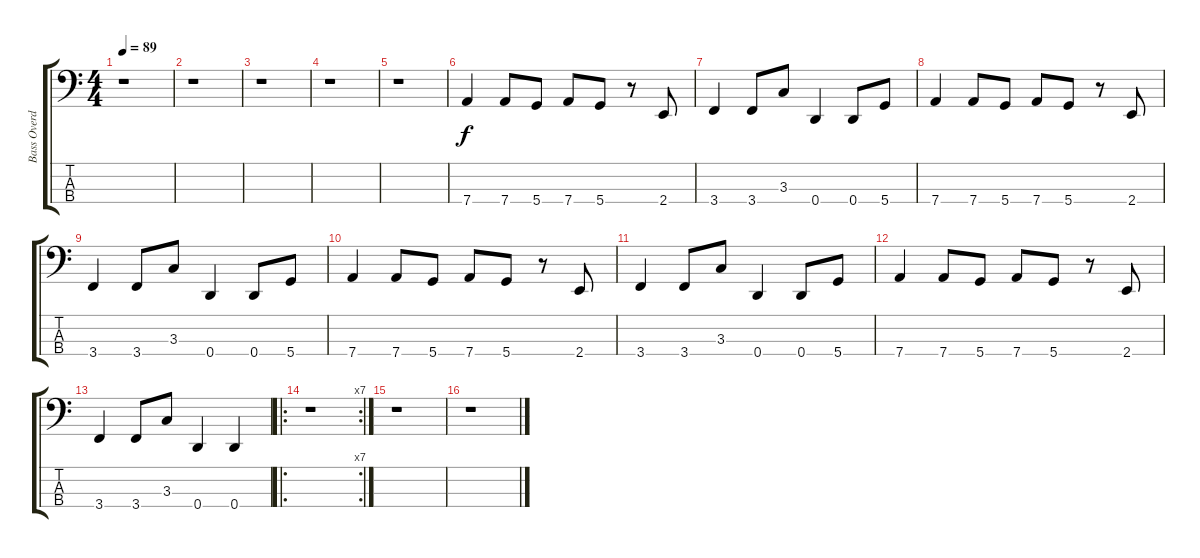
\track ("Bass Overdubs" "Bass Overd") {instrument distortionguitar}
\staff {score tabs}
\tuning (G2 D2 A1 D1) {hide}
\ts (4 4)
\tempo 89
\clef f4
\ks c
r.1{dy f instrument distortionguitar} |
r.1 |
r.1 |
r.1 |
r.1 |
7.4.4 7.4.8 5.4.8 7.4.8 5.4.8 r.8 2.4.8 |
3.4.4 3.4.8 3.3.8 0.4.4 0.4.8 5.4.8 |
7.4.4 7.4.8 5.4.8 7.4.8 5.4.8 r.8 2.4.8 |
3.4.4 3.4.8 3.3.8 0.4.4 0.4.8 5.4.8 |
7.4.4 7.4.8 5.4.8 7.4.8 5.4.8 r.8 2.4.8 |
3.4.4 3.4.8 3.3.8 0.4.4 0.4.8 5.4.8 |
7.4.4 7.4.8 5.4.8 7.4.8 5.4.8 r.8 2.4.8 |
3.4.4 3.4.8 3.3.8 0.4.4 0.4.4 |
\ro
\rc 7
r.1 |
r.1 |
r.1
